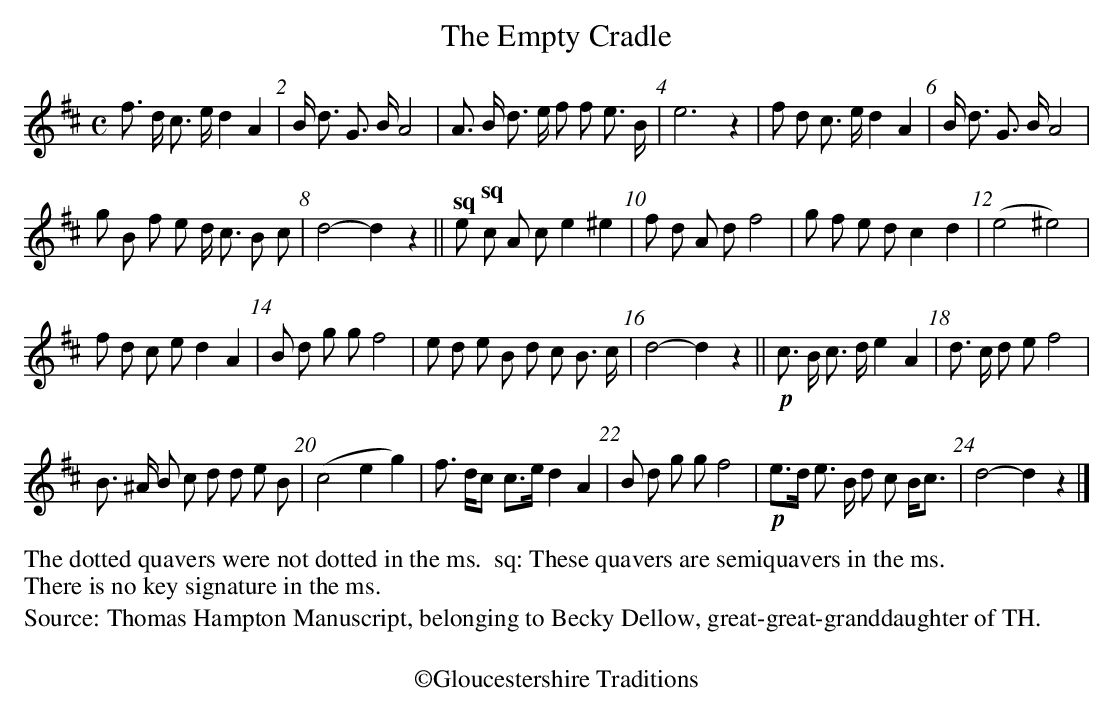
X:1
T:Empty Cradle, The
M:C
L:1/8
K:D %not indicated inthe ms.
f> d c >ed2A2| B <d G> B A4 | A> B d> e f f e> B|e6z2|\
f d c> e d2 A2 |B< d G> B A4|
g B f e d< c B c| d4-d2z2||\
"^sq"e "^sq"cs A c e2 ^e2|f d A d f4 | \
g f e d c2d2 | (e4 ^e4) |
f d c e d2A2 | B d g g f4 | e d e B d c B> c | d4-d2z2 ||\
!p!c> B c> d e2 A2 |d> c d e f4 |
B> ^A B c d d e B | (c4e2g2) | f> dc c>e d2 A2 | B d g g f4 | \
!p!e>d e> B d c B<c | d4-d2z2 |]
